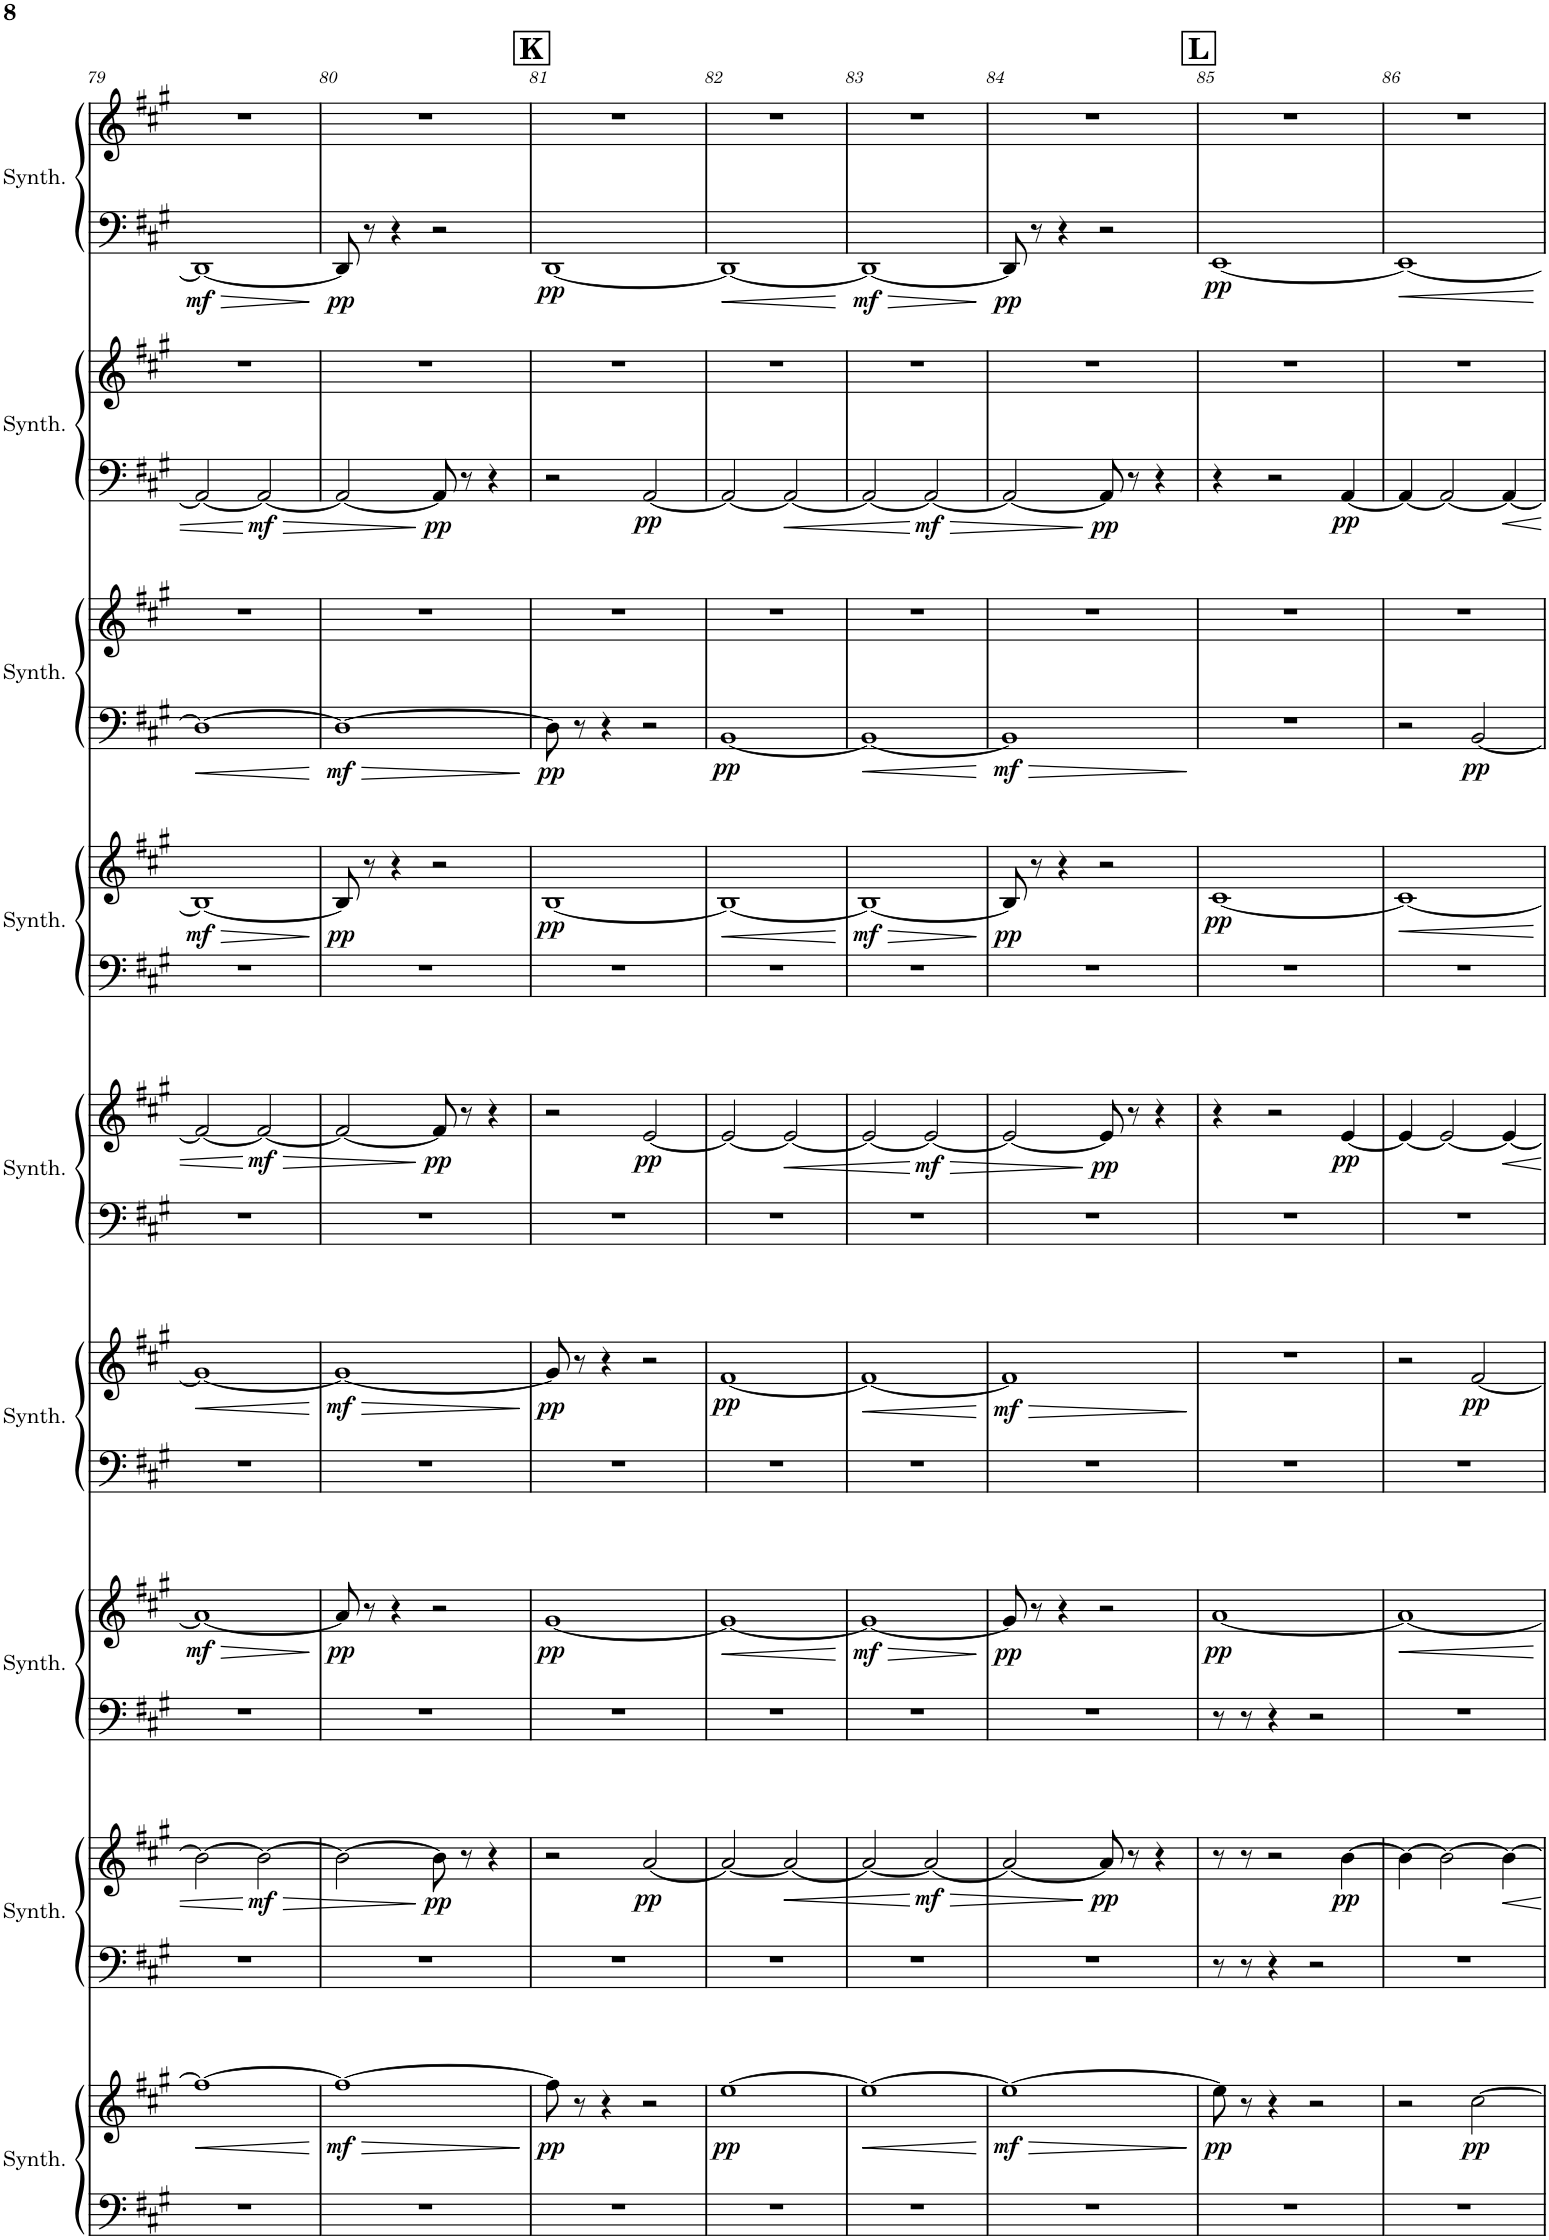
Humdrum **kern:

**kern	**kern	**dynam	**kern	**kern	**dynam	**kern	**kern	**dynam	**kern	**kern	**dynam	**kern	**kern	**dynam	**kern	**kern	**dynam	**kern	**kern	**dynam	**kern	**kern	**dynam	**kern	**kern	**dynam
*part9	*part9	*part9	*part8	*part8	*part8	*part7	*part7	*part7	*part6	*part6	*part6	*part5	*part5	*part5	*part4	*part4	*part4	*part3	*part3	*part3	*part2	*part2	*part2	*part1	*part1	*part1
*staff18	*staff17	*staff17/18	*staff16	*staff15	*staff15/16	*staff14	*staff13	*staff13/14	*staff12	*staff11	*staff11/12	*staff10	*staff9	*staff9/10	*staff8	*staff7	*staff7/8	*staff6	*staff5	*staff5/6	*staff4	*staff3	*staff3/4	*staff2	*staff1	*staff1/2
*I"Brass Synthesizer	*	*	*I"Brass Synthesizer	*	*	*I"Brass Synthesizer	*	*	*I"Brass Synthesizer	*	*	*I"Brass Synthesizer	*	*	*I"Brass Synthesizer	*	*	*I"Brass Synthesizer	*	*	*I"Brass Synthesizer	*	*	*I"Brass Synthesizer	*	*
*I'Synth.	*	*	*I'Synth.	*	*	*I'Synth.	*	*	*I'Synth.	*	*	*I'Synth.	*	*	*I'Synth.	*	*	*I'Synth.	*	*	*I'Synth.	*	*	*I'Synth.	*	*
!!LO:PB:g=z
*clefF4	*clefG2	*	*clefF4	*clefG2	*	*clefF4	*clefG2	*	*clefF4	*clefG2	*	*clefF4	*clefG2	*	*clefF4	*clefG2	*	*clefF4	*clefG2	*	*clefF4	*clefG2	*	*clefF4	*clefG2	*
*k[f#c#g#]	*k[f#c#g#]	*	*k[f#c#g#]	*k[f#c#g#]	*	*k[f#c#g#]	*k[f#c#g#]	*	*k[f#c#g#]	*k[f#c#g#]	*	*k[f#c#g#]	*k[f#c#g#]	*	*k[f#c#g#]	*k[f#c#g#]	*	*k[f#c#g#]	*k[f#c#g#]	*	*k[f#c#g#]	*k[f#c#g#]	*	*k[f#c#g#]	*k[f#c#g#]	*
*M4/4	*M4/4	*	*M4/4	*M4/4	*	*M4/4	*M4/4	*	*M4/4	*M4/4	*	*M4/4	*M4/4	*	*M4/4	*M4/4	*	*M4/4	*M4/4	*	*M4/4	*M4/4	*	*M4/4	*M4/4	*
=79	=79	=79	=79	=79	=79	=79	=79	=79	=79	=79	=79	=79	=79	=79	=79	=79	=79	=79	=79	=79	=79	=79	=79	=79	=79	=79
!	!	!LO:HP:b	!	!	!	!	!	!LO:HP:b	!	!	!LO:HP:b	!	!	!	!	!	!LO:HP:b	!	!	!	!	!	!	!	!	!
!	!	!	!	!	!	!	!	!LO:DY:n=1:b	!	!	!	!	!	!	!	!	!LO:DY:n=1:b	!	!	!	!	!	!	!	!	!LO:DY:b=2
1r	1ff#_	<	1r	2b\_	.	1r	1a_	> mf	1r	1g#_	<	1r	2f#/_	.	1r	1B_	> mf	1D_	1r	.	2AA/_	1r	.	1DD_	1r	mf
!	!	!	!	!	!LO:HP:b	!	!	!	!	!	!	!	!	!LO:HP:b	!	!	!	!	!	!	!	!	!	!	!	!
!	!	!	!	!	!LO:DY:n=1:b	!	!	!	!	!	!	!	!	!LO:DY:n=1:b	!	!	!	!	!	!	!	!	!LO:DY:b=2	!	!	!
.	.	.	.	2b\_	> mf	.	.	.	.	.	.	.	2f#/_	> mf	.	.	.	.	.	.	2AA/_	.	mf	.	.	.
=80	=80	=80	=80	=80	=80	=80	=80	=80	=80	=80	=80	=80	=80	=80	=80	=80	=80	=80	=80	=80	=80	=80	=80	=80	=80	=80
!	!	!LO:HP:b	!	!	!	!	!	!	!	!	!LO:HP:b	!	!	!	!	!	!	!	!	!	!	!	!	!	!	!
!	!	!LO:DY:n=1:b	!	!	!	!	!	!LO:DY:b	!	!	!LO:DY:n=1:b	!	!	!	!	!	!LO:DY:b	!	!	!LO:DY:b=2	!	!	!	!	!	!LO:DY:b=2
1r	1ff#_	> mf	1r	2b\_	.	1r	8a/]	pp	1r	1g#_	> mf	1r	2f#/_	.	1r	8B/]	pp	1D_	1r	mf	2AA/_	1r	.	8DD/]	1r	pp
.	.	.	.	.	.	.	8r	.	.	.	.	.	.	.	.	8r	.	.	.	.	.	.	.	8r	.	.
.	.	.	.	.	.	.	4r	.	.	.	.	.	.	.	.	4r	.	.	.	.	.	.	.	4r	.	.
!	!	!	!	!	!LO:DY:b	!	!	!	!	!	!	!	!	!LO:DY:b	!	!	!	!	!	!	!	!	!LO:DY:b=2	!	!	!
.	.	.	.	8b\]	pp	.	2r	.	.	.	.	.	8f#/]	pp	.	2r	.	.	.	.	8AA/]	.	pp	2r	.	.
.	.	.	.	8r	.	.	.	.	.	.	.	.	8r	.	.	.	.	.	.	.	8r	.	.	.	.	.
.	.	.	.	4r	.	.	.	.	.	.	.	.	4r	.	.	.	.	.	.	.	4r	.	.	.	.	.
.	.	[	.	.	.	.	.	.	.	.	[	.	.	.	.	.	.	.	.	.	.	.	.	.	.	.
!!LO:REH:place=s1:a:B:cj:fs=14:t=K
=81	=81	=81	=81	=81	=81	=81	=81	=81	=81	=81	=81	=81	=81	=81	=81	=81	=81	=81	=81	=81	=81	=81	=81	=81	=81	=81
!	!	!LO:DY:b	!	!	!	!	!	!LO:DY:b	!	!	!LO:DY:b	!	!	!	!	!	!LO:DY:b	!	!	!LO:DY:b=2	!	!	!	!	!	!LO:DY:b=2
1r	8ff#\]	pp	1r	2r	.	1r	[1g#	pp	1r	8g#/]	pp	1r	2r	.	1r	[1B	pp	8D\]	1r	pp	2r	1r	.	[1DD	1r	pp
.	8r	.	.	.	.	.	.	.	.	8r	.	.	.	.	.	.	.	8r	.	.	.	.	.	.	.	.
.	4r	.	.	.	.	.	.	.	.	4r	.	.	.	.	.	.	.	4r	.	.	.	.	.	.	.	.
!	!	!	!	!	!LO:DY:b	!	!	!	!	!	!	!	!	!LO:DY:b	!	!	!	!	!	!	!	!	!LO:DY:b=2	!	!	!
.	2r	.	.	[2a/	pp	.	.	.	.	2r	.	.	[2e/	pp	.	.	.	2r	.	.	[2AA/	.	pp	.	.	.
=82	=82	=82	=82	=82	=82	=82	=82	=82	=82	=82	=82	=82	=82	=82	=82	=82	=82	=82	=82	=82	=82	=82	=82	=82	=82	=82
!	!	!LO:DY:b	!	!	!	!	!	!LO:HP:b	!	!	!LO:DY:b	!	!	!	!	!	!LO:HP:b	!	!	!LO:DY:b=2	!	!	!	!	!	!
1r	[1ee	pp	1r	2a/_	.	1r	1g#_	<	1r	[1f#	pp	1r	2e/_	.	1r	1B_	<	[1BB	1r	pp	2AA/_	1r	.	1DD_	1r	.
!	!	!	!	!	!LO:HP:b	!	!	!	!	!	!	!	!	!LO:HP:b	!	!	!	!	!	!	!	!	!	!	!	!
.	.	.	.	2a/_	<	.	.	.	.	.	.	.	2e/_	<	.	.	.	.	.	.	2AA/_	.	.	.	.	.
.	.	.	.	.	.	.	.	]	.	.	.	.	.	.	.	.	]	.	.	.	.	.	.	.	.	.
=83	=83	=83	=83	=83	=83	=83	=83	=83	=83	=83	=83	=83	=83	=83	=83	=83	=83	=83	=83	=83	=83	=83	=83	=83	=83	=83
!	!	!LO:HP:b	!	!	!	!	!	!LO:HP:b	!	!	!LO:HP:b	!	!	!	!	!	!LO:HP:b	!	!	!	!	!	!	!	!	!
!	!	!	!	!	!	!	!	!LO:DY:n=1:b	!	!	!	!	!	!	!	!	!LO:DY:n=1:b	!	!	!	!	!	!	!	!	!LO:DY:b=2
1r	1ee_	<	1r	2a/_	.	1r	1g#_	> mf	1r	1f#_	<	1r	2e/_	.	1r	1B_	> mf	1BB_	1r	.	2AA/_	1r	.	1DD_	1r	mf
!	!	!	!	!	!LO:DY:n=1:b	!	!	!	!	!	!	!	!	!LO:DY:n=1:b	!	!	!	!	!	!	!	!	!LO:DY:b=2	!	!	!
.	.	.	.	2a/_	] mf	.	.	.	.	.	.	.	2e/_	] mf	.	.	.	.	.	.	2AA/_	.	mf	.	.	.
.	.	]	.	.	.	.	.	[	.	.	]	.	.	.	.	.	[	.	.	.	.	.	.	.	.	.
=84	=84	=84	=84	=84	=84	=84	=84	=84	=84	=84	=84	=84	=84	=84	=84	=84	=84	=84	=84	=84	=84	=84	=84	=84	=84	=84
!	!	!LO:DY:b	!	!	!	!	!	!LO:DY:b	!	!	!LO:DY:b	!	!	!	!	!	!LO:DY:b	!	!	!LO:DY:b=2	!	!	!	!	!	!LO:DY:b=2
1r	1ee_	mf	1r	2a/_	.	1r	8g#/]	pp	1r	1f#]	mf	1r	2e/_	.	1r	8B/]	pp	1BB]	1r	mf	2AA/_	1r	.	8DD/]	1r	pp
.	.	.	.	.	.	.	8r	.	.	.	.	.	.	.	.	8r	.	.	.	.	.	.	.	8r	.	.
.	.	.	.	.	.	.	4r	.	.	.	.	.	.	.	.	4r	.	.	.	.	.	.	.	4r	.	.
!	!	!	!	!	!LO:DY:n=1:b	!	!	!	!	!	!	!	!	!LO:DY:n=1:b	!	!	!	!	!	!	!	!	!LO:DY:b=2	!	!	!
.	.	.	.	8a/]	[ pp	.	2r	.	.	.	.	.	8e/]	[ pp	.	2r	.	.	.	.	8AA/]	.	pp	2r	.	.
.	.	.	.	8r	.	.	.	.	.	.	.	.	8r	.	.	.	.	.	.	.	8r	.	.	.	.	.
.	.	.	.	4r	.	.	.	.	.	.	.	.	4r	.	.	.	.	.	.	.	4r	.	.	.	.	.
.	.	[	.	.	.	.	.	.	.	.	[	.	.	.	.	.	.	.	.	.	.	.	.	.	.	.
!!LO:REH:place=s1:a:B:cj:fs=14:t=L
=85	=85	=85	=85	=85	=85	=85	=85	=85	=85	=85	=85	=85	=85	=85	=85	=85	=85	=85	=85	=85	=85	=85	=85	=85	=85	=85
!	!	!LO:DY:b	!	!	!	!	!	!LO:DY:b	!	!	!	!	!	!	!	!	!LO:DY:b	!	!	!	!	!	!	!	!	!LO:DY:b=2
1r	8ee\]	pp	8r	8r	.	8r	[1a	pp	1r	1r	.	1r	4r	.	1r	[1c#	pp	1r	1r	.	4r	1r	.	[1EE	1r	pp
.	8r	.	8r	8r	.	8r	.	.	.	.	.	.	.	.	.	.	.	.	.	.	.	.	.	.	.	.
.	4r	.	4r	2r	.	4r	.	.	.	.	.	.	2r	.	.	.	.	.	.	.	2r	.	.	.	.	.
.	2r	.	2r	.	.	2r	.	.	.	.	.	.	.	.	.	.	.	.	.	.	.	.	.	.	.	.
!	!	!	!	!	!LO:DY:b	!	!	!	!	!	!	!	!	!LO:DY:b	!	!	!	!	!	!	!	!	!LO:DY:b=2	!	!	!
.	.	.	.	[4b\	pp	.	.	.	.	.	.	.	[4e/	pp	.	.	.	.	.	.	[4AA/	.	pp	.	.	.
=86	=86	=86	=86	=86	=86	=86	=86	=86	=86	=86	=86	=86	=86	=86	=86	=86	=86	=86	=86	=86	=86	=86	=86	=86	=86	=86
1r	2r	.	1r	4b\_	.	1r	1a_	.	1r	2r	.	1r	4e/_	.	1r	1c#_	.	2r	1r	.	4AA/_	1r	.	1EE_	1r	.
.	.	.	.	2b\_	.	.	.	.	.	.	.	.	2e/_	.	.	.	.	.	.	.	2AA/_	.	.	.	.	.
!	!	!LO:DY:b	!	!	!	!	!	!	!	!	!LO:DY:b	!	!	!	!	!	!	!	!	!LO:DY:b=2	!	!	!	!	!	!
.	[2cc#\	pp	.	.	.	.	.	.	.	[2f#/	pp	.	.	.	.	.	.	[2BB/	.	pp	.	.	.	.	.	.
.	.	.	.	4b\_	.	.	.	.	.	.	.	.	4e/_	.	.	.	.	.	.	.	4AA/_	.	.	.	.	.
.	.	.	.	.	.	.	.	]	.	.	.	.	.	.	.	.	]	.	.	.	.	.	.	.	.	.
=	=	=	=	=	=	=	=	=	=	=	=	=	=	=	=	=	=	=	=	=	=	=	=	=	=	=
*-	*-	*-	*-	*-	*-	*-	*-	*-	*-	*-	*-	*-	*-	*-	*-	*-	*-	*-	*-	*-	*-	*-	*-	*-	*-	*-
